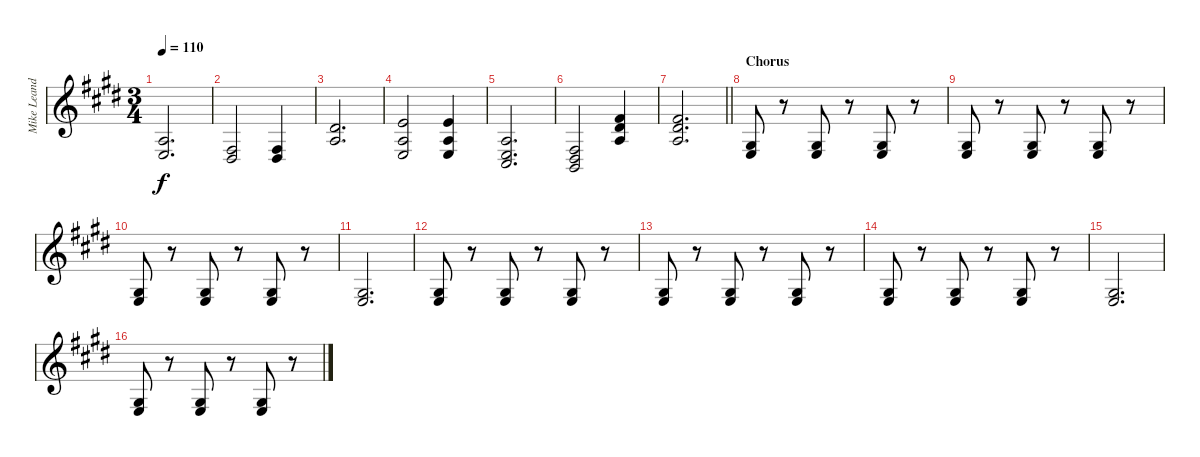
\track ("Mike Leander's strings (violin, viola)" "Mike Leand") {instrument stringensemble1}
\staff {score}
\tuning (E4 B3 G3 D3 A2 E2) {hide}
\ts (3 4)
\tempo 110
\clef g2
\ks e
(2.3 2.4).2{d dy f} |
(4.4 6.5).2 (4.4 6.5).4 |
(4.2 2.3).2{d} |
(0.1 2.3 2.4).2 (0.1 2.3 2.4).4 |
(2.3 2.4 4.5).2{d} |
(4.4 6.5 7.6).2 (2.1 4.2 2.3).4 |
\barLineRight lightlight
(2.1 4.2 2.3).2{d} |
\section ("" "Chorus")
(1.3 2.4).8 r.8 (1.3 2.4).8 r.8 (1.3 2.4).8 r.8 |
(1.3 2.4).8 r.8 (1.3 2.4).8 r.8 (1.3 2.4).8 r.8 |
(1.3 2.4).8 r.8 (1.3 2.4).8 r.8 (1.3 2.4).8 r.8 |
(1.3 2.4).2{d} |
(1.3 2.4).8 r.8 (1.3 2.4).8 r.8 (1.3 2.4).8 r.8 |
(1.3 2.4).8 r.8 (1.3 2.4).8 r.8 (1.3 2.4).8 r.8 |
(1.3 2.4).8 r.8 (1.3 2.4).8 r.8 (1.3 2.4).8 r.8 |
(1.3 2.4).2{d} |
(1.3 2.4).8 r.8 (1.3 2.4).8 r.8 (1.3 2.4).8 r.8
